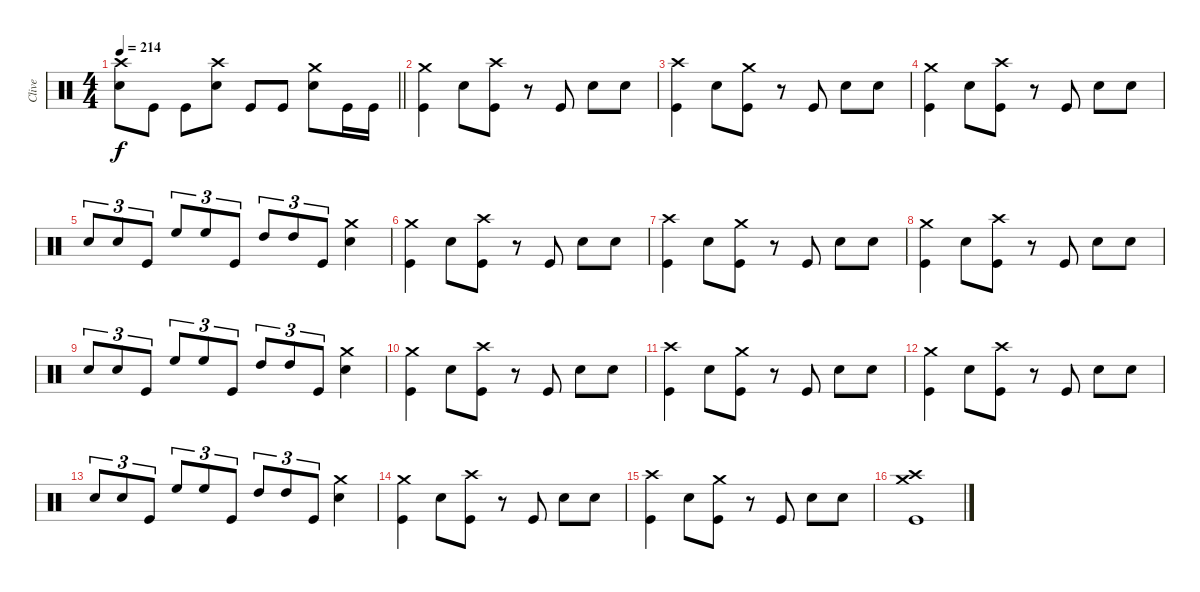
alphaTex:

\track ("Clive" "Clive") {instrument percussion}
\staff {score}
\articulation defaults
\ts (4 4)
\tempo 214
\clef neutral
\barLineRight lightlight
\ks c
("Crash high (hit)" "Snare (hit) 2").8{dy f} "Kick (hit)".8 "Kick (hit)".8 ("Crash high (hit)" "Snare (hit) 2").8 "Kick (hit)".8 "Kick (hit)".8 ("Crash medium (hit)" "Snare (hit) 2").8 "Kick (hit)".16 "Kick (hit)".16 |
("Crash medium (hit)" "Kick (hit)").4 "Snare (hit) 2".8 ("Crash high (hit)" "Kick (hit)").8 r.8 "Kick (hit)".8 "Snare (hit) 2".8 "Snare (hit) 2".8 |
("Crash high (hit)" "Kick (hit)").4 "Snare (hit) 2".8 ("Crash medium (hit)" "Kick (hit)").8 r.8 "Kick (hit)".8 "Snare (hit) 2".8 "Snare (hit) 2".8 |
("Crash medium (hit)" "Kick (hit)").4 "Snare (hit) 2".8 ("Crash high (hit)" "Kick (hit)").8 r.8 "Kick (hit)".8 "Snare (hit) 2".8 "Snare (hit) 2".8 |
"Snare (hit) 2".8{tu (3 2)} "Snare (hit) 2".8{tu (3 2)} "Kick (hit)".8{tu (3 2)} "High Floor Tom (hit)".8{tu (3 2)} "High Floor Tom (hit)".8{tu (3 2)} "Kick (hit)".8{tu (3 2)} "High Tom (hit)".8{tu (3 2)} "High Tom (hit)".8{tu (3 2)} "Kick (hit)".8{tu (3 2)} ("Crash medium (hit)" "Snare (hit) 2").4 |
("Crash medium (hit)" "Kick (hit)").4 "Snare (hit) 2".8 ("Crash high (hit)" "Kick (hit)").8 r.8 "Kick (hit)".8 "Snare (hit) 2".8 "Snare (hit) 2".8 |
("Crash high (hit)" "Kick (hit)").4 "Snare (hit) 2".8 ("Crash medium (hit)" "Kick (hit)").8 r.8 "Kick (hit)".8 "Snare (hit) 2".8 "Snare (hit) 2".8 |
("Crash medium (hit)" "Kick (hit)").4 "Snare (hit) 2".8 ("Crash high (hit)" "Kick (hit)").8 r.8 "Kick (hit)".8 "Snare (hit) 2".8 "Snare (hit) 2".8 |
"Snare (hit) 2".8{tu (3 2)} "Snare (hit) 2".8{tu (3 2)} "Kick (hit)".8{tu (3 2)} "High Floor Tom (hit)".8{tu (3 2)} "High Floor Tom (hit)".8{tu (3 2)} "Kick (hit)".8{tu (3 2)} "High Tom (hit)".8{tu (3 2)} "High Tom (hit)".8{tu (3 2)} "Kick (hit)".8{tu (3 2)} ("Crash medium (hit)" "Snare (hit) 2").4 |
("Crash medium (hit)" "Kick (hit)").4 "Snare (hit) 2".8 ("Crash high (hit)" "Kick (hit)").8 r.8 "Kick (hit)".8 "Snare (hit) 2".8 "Snare (hit) 2".8 |
("Crash high (hit)" "Kick (hit)").4 "Snare (hit) 2".8 ("Crash medium (hit)" "Kick (hit)").8 r.8 "Kick (hit)".8 "Snare (hit) 2".8 "Snare (hit) 2".8 |
("Crash medium (hit)" "Kick (hit)").4 "Snare (hit) 2".8 ("Crash high (hit)" "Kick (hit)").8 r.8 "Kick (hit)".8 "Snare (hit) 2".8 "Snare (hit) 2".8 |
"Snare (hit) 2".8{tu (3 2)} "Snare (hit) 2".8{tu (3 2)} "Kick (hit)".8{tu (3 2)} "High Floor Tom (hit)".8{tu (3 2)} "High Floor Tom (hit)".8{tu (3 2)} "Kick (hit)".8{tu (3 2)} "High Tom (hit)".8{tu (3 2)} "High Tom (hit)".8{tu (3 2)} "Kick (hit)".8{tu (3 2)} ("Crash medium (hit)" "Snare (hit) 2").4 |
("Crash medium (hit)" "Kick (hit)").4 "Snare (hit) 2".8 ("Crash high (hit)" "Kick (hit)").8 r.8 "Kick (hit)".8 "Snare (hit) 2".8 "Snare (hit) 2".8 |
("Crash high (hit)" "Kick (hit)").4 "Snare (hit) 2".8 ("Crash medium (hit)" "Kick (hit)").8 r.8 "Kick (hit)".8 "Snare (hit) 2".8 "Snare (hit) 2".8 |
("Crash medium (hit)" "Crash high (hit)" "Kick (hit)").1
